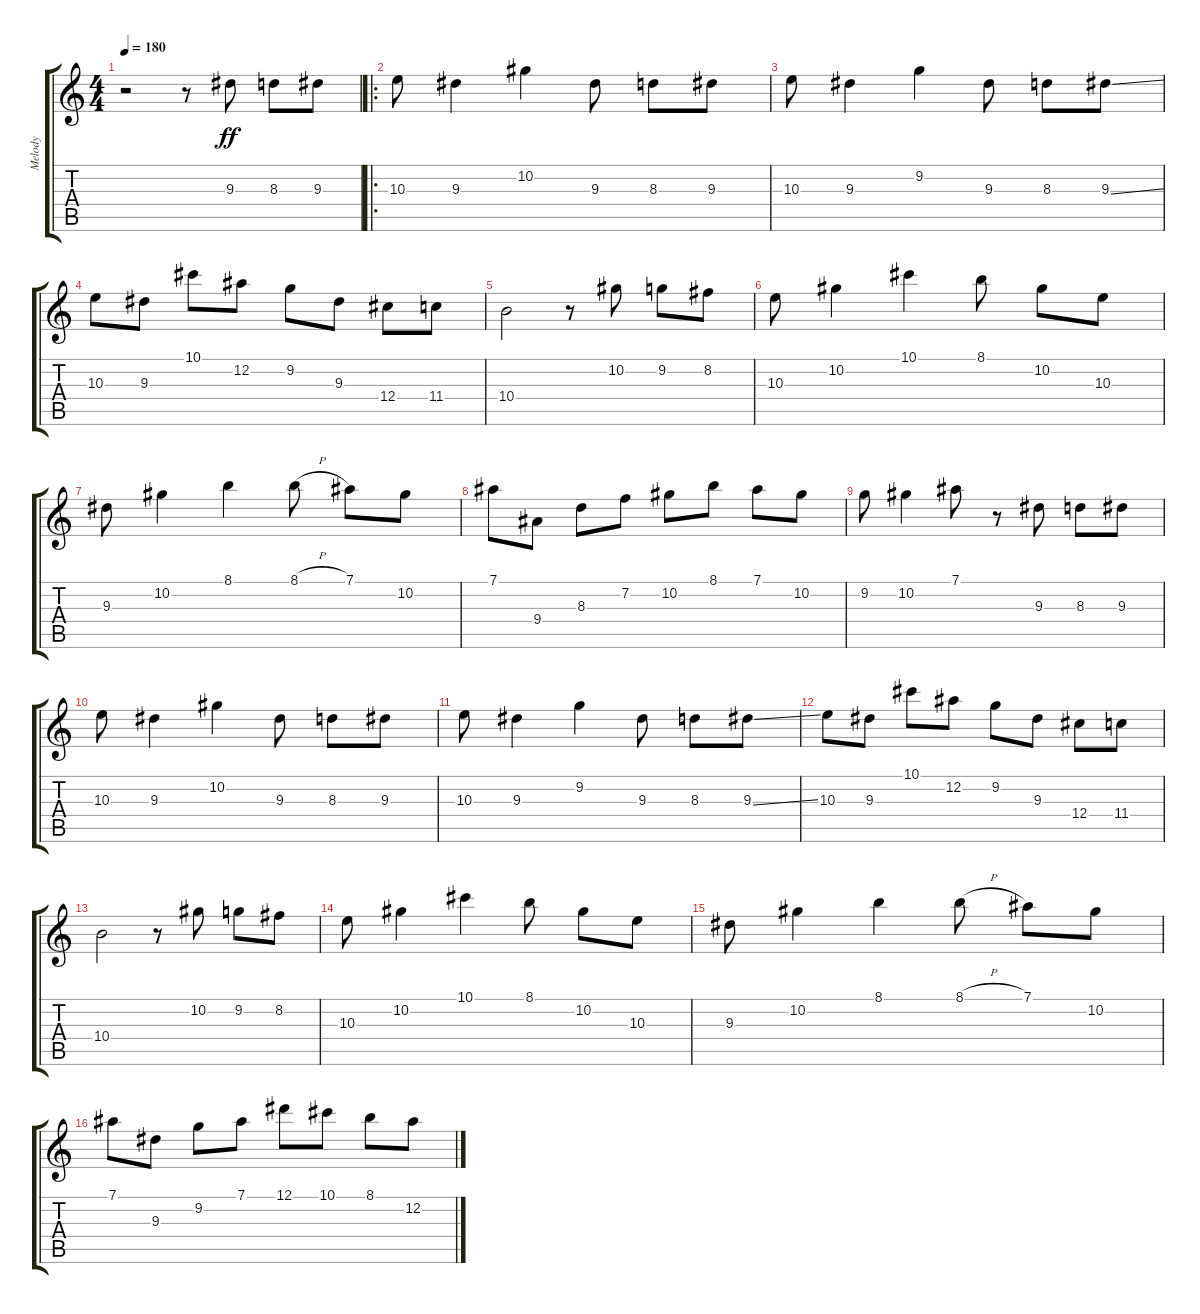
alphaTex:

\track ("Melody" "Melody") {instrument acousticguitarsteel}
\staff {score tabs}
\tuning (Eb4 Bb3 Gb3 Db3 Ab2 Eb2) {hide}
\ts (4 4)
\tempo 180
\clef g2
\ks c
r.2{dy ff instrument acousticguitarsteel} r.8 9.3.8 8.3.8 9.3.8 |
\ro
10.3.8 9.3.4 10.2.4 9.3.8 8.3.8 9.3.8 |
10.3.8 9.3.4 9.2.4 9.3.8 8.3.8 9.3{ss}.8 |
10.3.8 9.3.8 10.1.8 12.2.8 9.2.8 9.3.8 12.4.8 11.4.8 |
10.4.2 r.8 10.2.8 9.2.8 8.2.8 |
10.3.8 10.2.4 10.1.4 8.1.8 10.2.8 10.3.8 |
9.3.8 10.2.4 8.1.4 8.1{h}.8 7.1.8 10.2.8 |
7.1.8 9.4.8 8.3.8 7.2.8 10.2.8 8.1.8 7.1.8 10.2.8 |
9.2.8 10.2.4 7.1.8 r.8 9.3.8 8.3.8 9.3.8 |
10.3.8 9.3.4 10.2.4 9.3.8 8.3.8 9.3.8 |
10.3.8 9.3.4 9.2.4 9.3.8 8.3.8 9.3{ss}.8 |
10.3.8 9.3.8 10.1.8 12.2.8 9.2.8 9.3.8 12.4.8 11.4.8 |
10.4.2 r.8 10.2.8 9.2.8 8.2.8 |
10.3.8 10.2.4 10.1.4 8.1.8 10.2.8 10.3.8 |
9.3.8 10.2.4 8.1.4 8.1{h}.8 7.1.8 10.2.8 |
7.1.8 9.3.8 9.2.8 7.1.8 12.1.8 10.1.8 8.1.8 12.2.8
